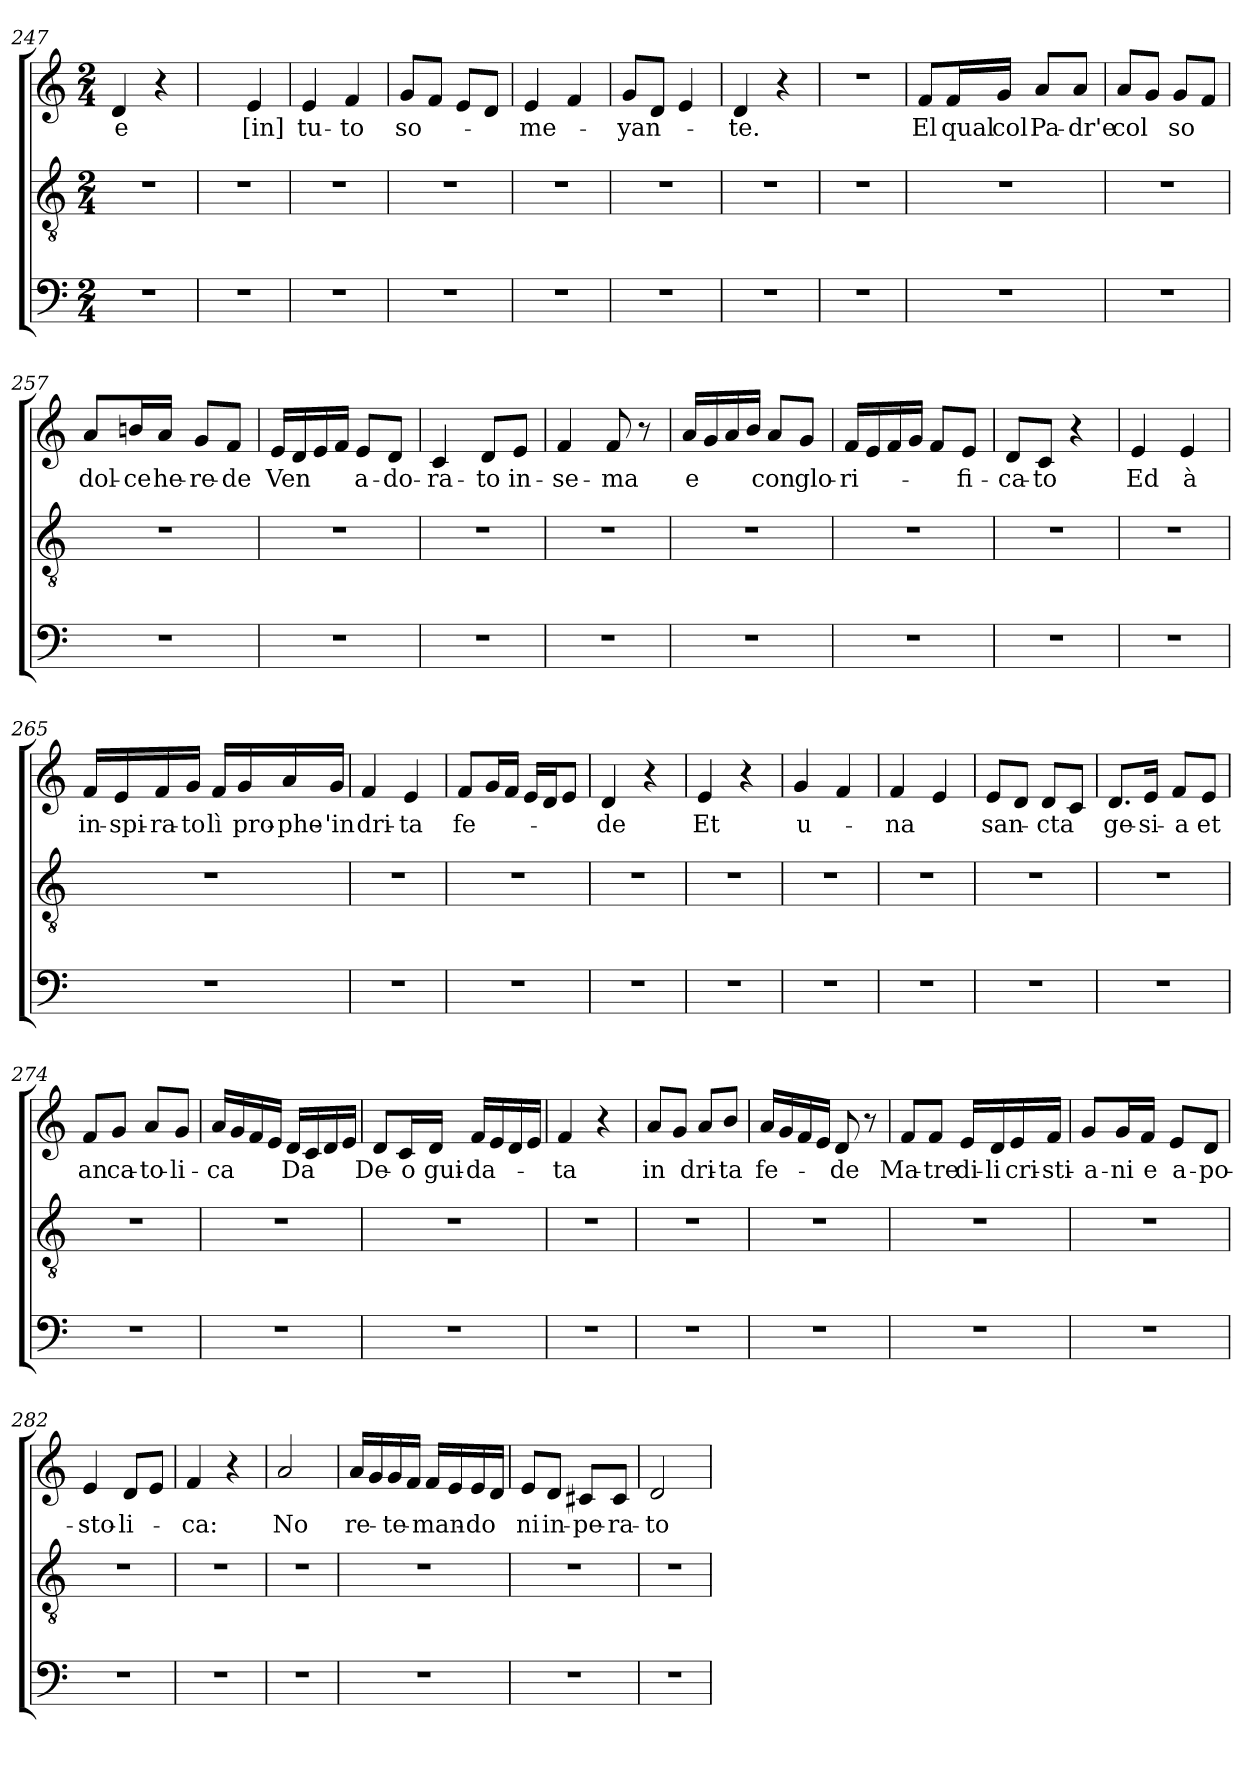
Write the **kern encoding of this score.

**kern	**kern	**kern	**text
*part3	*part2	*part1	*part1
*staff3	*staff2	*staff1	*staff1
*clefF4	*clefGv2	*clefG2	*
*k[]	*k[]	*k[]	*
*C:	*C:	*C:	*
*M2/4	*M2/4	*M2/4	*
=247	=247	=247	=247
!	!	!	!LO:LY:b
2r	2r	4d/	-e
.	.	4r	.
=248	=248	=248	=248
2r	2r	4ryy	.
!	!	!	!LO:LY:b
.	.	4e/	[in]
=249	=249	=249	=249
!	!	!	!LO:LY:b
2r	2r	4e/	tu-
!	!	!	!LO:LY:b
.	.	4f/	-to
=250	=250	=250	=250
!	!	!	!LO:LY:b
2r	2r	8g/L	so-
.	.	8f/J	.
.	.	8e/L	.
.	.	8d/J	.
=251	=251	=251	=251
!	!	!	!LO:LY:b
2r	2r	4e/	-me-
.	.	4f/	.
=252	=252	=252	=252
!	!	!	!LO:LY:b
2r	2r	8g/L	-yan-
.	.	8d/J	.
.	.	4e/	.
=253	=253	=253	=253
!	!	!	!LO:LY:b
2r	2r	4d/	-te.
.	.	4r	.
=254	=254	=254	=254
2r	2r	2r	.
=255	=255	=255	=255
!	!	!	!LO:LY:b
2r	2r	8f/L	El
!	!	!	!LO:LY:b
.	.	16f/L	qual
!	!	!	!LO:LY:b
.	.	16g/JJ	col
!	!	!	!LO:LY:b
.	.	8a/L	Pa-
!	!	!	!LO:LY:b
.	.	8a/J	-dr'e
=256	=256	=256	=256
!	!	!	!LO:LY:b
2r	2r	8a/L	col
.	.	8g/J	.
!	!	!	!LO:LY:b
.	.	8g/L	so
.	.	8f/J	.
=257	=257	=257	=257
!	!	!	!LO:LY:b
2r	2r	8a/L	dol-
!	!	!	!LO:LY:b
.	.	16bn/L	-ce
!	!	!	!LO:LY:b
.	.	16a/JJ	he-
!	!	!	!LO:LY:b
.	.	8g/L	-re-
!	!	!	!LO:LY:b
.	.	8f/J	-de
!!LO:LB:g=z
=258	=258	=258	=258
!	!	!	!LO:LY:b
2r	2r	16e/LL	Ven
.	.	16d/	.
.	.	16e/	.
.	.	16f/JJ	.
!	!	!	!LO:LY:b
.	.	8e/L	a-
!	!	!	!LO:LY:b
.	.	8d/J	-do-
=259	=259	=259	=259
!	!	!	!LO:LY:b
2r	2r	4c/	-ra-
!	!	!	!LO:LY:b
.	.	8d/L	-to
!	!	!	!LO:LY:b
.	.	8e/J	in-
=260	=260	=260	=260
!	!	!	!LO:LY:b
2r	2r	4f/	-se-
!	!	!	!LO:LY:b
.	.	8f/	-ma
.	.	8r	.
=261	=261	=261	=261
!	!	!	!LO:LY:b
2r	2r	16a/LL	e
.	.	16g/	.
.	.	16a/	.
.	.	16b/JJ	.
!	!	!	!LO:LY:b
.	.	8a/L	con
!	!	!	!LO:LY:b
.	.	8g/J	glo-
=262	=262	=262	=262
!	!	!	!LO:LY:b
2r	2r	16f/LL	-ri-
.	.	16e/	.
.	.	16f/	.
.	.	16g/JJ	.
.	.	8f/L	.
!	!	!	!LO:LY:b
.	.	8e/J	-fi-
=263	=263	=263	=263
!	!	!	!LO:LY:b
2r	2r	8d/L	-ca-
!	!	!	!LO:LY:b
.	.	8c/J	-to
.	.	4r	.
=264	=264	=264	=264
!	!	!	!LO:LY:b
2r	2r	4e/	Ed
!	!	!	!LO:LY:b
.	.	4e/	à
=265	=265	=265	=265
!	!	!	!LO:LY:b
2r	2r	16f/LL	in-
!	!	!	!LO:LY:b
.	.	16e/	-spi-
!	!	!	!LO:LY:b
.	.	16f/	-ra-
!	!	!	!LO:LY:b
.	.	16g/JJ	-to
!	!	!	!LO:LY:b
.	.	16f/LL	lì
!	!	!	!LO:LY:b
.	.	16g/	pro-
!	!	!	!LO:LY:b
.	.	16a/	-phe-
!	!	!	!LO:LY:b
.	.	16g/JJ	-'in
=266	=266	=266	=266
!	!	!	!LO:LY:b
2r	2r	4f/	dri-
!	!	!	!LO:LY:b
.	.	4e/	-ta
=267	=267	=267	=267
!	!	!	!LO:LY:b
2r	2r	8f/L	fe-
.	.	16g/L	.
.	.	16f/JJ	.
.	.	16e/LL	.
.	.	16d/J	.
.	.	8e/J	.
!!LO:LB:g=z
=268	=268	=268	=268
!	!	!	!LO:LY:b
2r	2r	4d/	-de
.	.	4r	.
=269	=269	=269	=269
!	!	!	!LO:LY:b
2r	2r	4e/	Et
.	.	4r	.
=270	=270	=270	=270
!	!	!	!LO:LY:b
2r	2r	4g/	u-
.	.	4f/	.
=271	=271	=271	=271
!	!	!	!LO:LY:b
2r	2r	4f/	-na
.	.	4e/	.
=272	=272	=272	=272
!	!	!	!LO:LY:b
2r	2r	8e/L	san-
.	.	8d/J	.
!	!	!	!LO:LY:b
.	.	8d/L	-cta
.	.	8c/J	.
=273	=273	=273	=273
!	!	!	!LO:LY:b
2r	2r	8.d/L	ge-
!	!	!	!LO:LY:b
.	.	16e/Jk	-si-
!	!	!	!LO:LY:b
.	.	8f/L	-a
!	!	!	!LO:LY:b
.	.	8e/J	et
=274	=274	=274	=274
!	!	!	!LO:LY:b
2r	2r	8f/L	an
!	!	!	!LO:LY:b
.	.	8g/J	ca-
!	!	!	!LO:LY:b
.	.	8a/L	-to-
!	!	!	!LO:LY:b
.	.	8g/J	-li-
=275	=275	=275	=275
!	!	!	!LO:LY:b
2r	2r	16a/LL	-ca
.	.	16g/	.
.	.	16f/	.
.	.	16e/JJ	.
!	!	!	!LO:LY:b
.	.	16d/LL	Da
.	.	16c/	.
.	.	16d/	.
.	.	16e/JJ	.
=276	=276	=276	=276
!	!	!	!LO:LY:b
2r	2r	8d/L	De-
!	!	!	!LO:LY:b
.	.	16c/L	-o
!	!	!	!LO:LY:b
.	.	16d/JJ	gui-
!	!	!	!LO:LY:b
.	.	16f/LL	-da-
.	.	16e/	.
.	.	16d/	.
.	.	16e/JJ	.
=277	=277	=277	=277
!	!	!	!LO:LY:b
2r	2r	4f/	-ta
.	.	4r	.
=278	=278	=278	=278
!	!	!	!LO:LY:b
2r	2r	8a/L	in
.	.	8g/J	.
!	!	!	!LO:LY:b
.	.	8a/L	dri-
!	!	!	!LO:LY:b
.	.	8b/J	-ta
!!LO:LB:g=z
=279	=279	=279	=279
!	!	!	!LO:LY:b
2r	2r	16a/LL	fe-
.	.	16g/	.
.	.	16f/	.
.	.	16e/JJ	.
!	!	!	!LO:LY:b
.	.	8d/	-de
.	.	8r	.
=280	=280	=280	=280
!	!	!	!LO:LY:b
2r	2r	8f/L	Ma-
!	!	!	!LO:LY:b
.	.	8f/J	-tre
!	!	!	!LO:LY:b
.	.	16e/LL	di-
!	!	!	!LO:LY:b
.	.	16d/	-li
!	!	!	!LO:LY:b
.	.	16e/	cri-
!	!	!	!LO:LY:b
.	.	16f/JJ	-sti-
=281	=281	=281	=281
!	!	!	!LO:LY:b
2r	2r	8g/L	-a-
!	!	!	!LO:LY:b
.	.	16g/L	-ni
!	!	!	!LO:LY:b
.	.	16f/JJ	e
!	!	!	!LO:LY:b
.	.	8e/L	a-
!	!	!	!LO:LY:b
.	.	8d/J	-po-
=282	=282	=282	=282
!	!	!	!LO:LY:b
2r	2r	4e/	-sto-
!	!	!	!LO:LY:b
.	.	8d/L	-li-
.	.	8e/J	.
=283	=283	=283	=283
!	!	!	!LO:LY:b
2r	2r	4f/	-ca:
.	.	4r	.
=284	=284	=284	=284
!	!	!	!LO:LY:b
2r	2r	2a/	No
=285	=285	=285	=285
!	!	!	!LO:LY:b
2r	2r	16a/LL	re-
.	.	16g/	.
!	!	!	!LO:LY:b
.	.	16g/	-te-
.	.	16f/JJ	.
!	!	!	!LO:LY:b
.	.	16f/LL	-man-
.	.	16e/	.
!	!	!	!LO:LY:b
.	.	16e/	-do
.	.	16d/JJ	.
=286	=286	=286	=286
!	!	!	!LO:LY:b
2r	2r	8e/L	ni
!	!	!	!LO:LY:b
.	.	8d/J	in-
!	!	!	!LO:LY:b
.	.	8c#i/L	-pe-
!	!	!	!LO:LY:b
.	.	8c#/J	-ra-
=287	=287	=287	=287
!	!	!	!LO:LY:b
2r	2r	2d/	-to-
=	=	=	=
*-	*-	*-	*-
